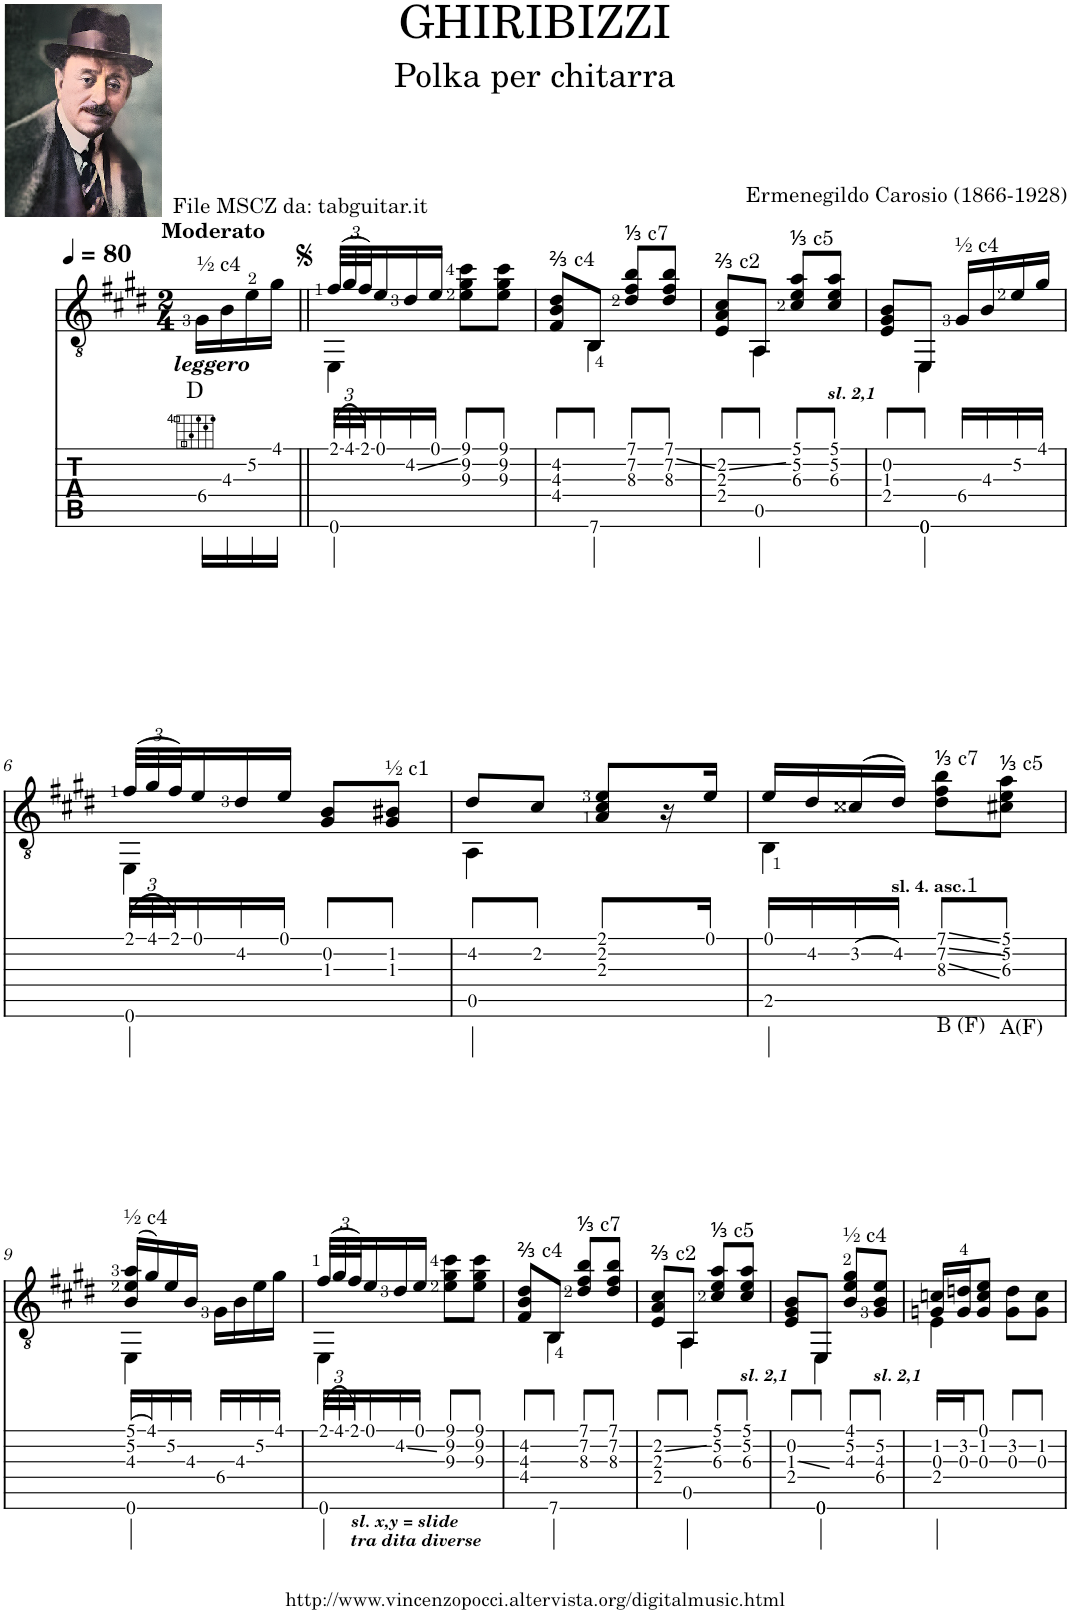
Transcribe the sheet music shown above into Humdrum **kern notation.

**kern	**harte	**kern
*part2	*part2	*part1
*staff2	*	*staff1
*I"Chitarra classica (Intavolatura)	*	*I"Classical Guitar
*stria6	*	*
*	*	*clefGv2
*k[f#c#g#d#]	*	*k[f#c#g#d#]
*M2/4	*	*M2/4
*MM80	*	*MM80
=1	=1	=1
!	!	!LO:TX:a:B:t=Moderato
!	!	!LO:TX:b:Bi:t=leggero
!	!	!LO:TX:a:t=½ c4
16G#\LL	D:maj	16G#\LL
16B\	.	16B\
16e\	.	16e\
16g#\JJ	.	16g#\JJ
=2||	=2||	=2||
*Xbrackettup	*	*Xbrackettup
*^	*	*^
(48f#/LLL	4EE\	.	(48f#/LLL	4EE\
48g#/	.	.	48g#/	.
48f#/J)	.	.	48f#/J)	.
16e/	.	.	16e/	.
16d#/	.	.	16d#/	.
16e/JJ	.	.	16e/JJ	.
8e/ 8g#/ 8cc#/L	4ryy	.	8e\ 8g#\ 8cc#\L	4ryy
8e/ 8g#/ 8cc#/J	.	.	8e\ 8g#\ 8cc#\J	.
=3	=3	=3	=3	=3
!	!	!	!LO:TX:a:t=⅔ c4	!
8F#/ 8B/ 8d#/L	8ryy	.	8F#/ 8B/ 8d#/L	8ryy
8BB/J	4BB\	.	8BB/J	4BB\
!	!	!	!LO:TX:a:t=⅓ c7	!
8d#/ 8f#/ 8b/L	.	.	8d#/ 8f#/ 8b/L	.
8d#/ 8f#/ 8b/J	8ryy	.	8d#/ 8f#/ 8b/J	8ryy
=4	=4	=4	=4	=4
!	!	!	!LO:TX:a:t=⅔ c2	!
8E/ 8A/ 8c#/L	8ryy	.	8E/ 8A/ 8c#/L	8ryy
8AA/J	4AA\	.	8AA/J	4AA\
!	!	!	!LO:TX:a:t=⅓ c5	!
8c#/ 8e/ 8a/L	.	.	8c#/ 8e/ 8a/L	.
!LO:TX:a:Bi:t=sl. 2,1	!	!	!	!
8c#/ 8e/ 8a/J	8ryy	.	8c#/ 8e/ 8a/J	8ryy
=5	=5	=5	=5	=5
8E/ 8G#/ 8B/L	8ryy	.	8E/ 8G#/ 8B/L	8ryy
8EE/J	4EE\	.	8EE/J	4EE\
!	!	!	!LO:TX:a:t=½ c4	!
16G#/LL	.	.	16G#/LL	.
16B/	.	.	16B/	.
16e/	8ryy	.	16e/	8ryy
16g#/JJ	.	.	16g#/JJ	.
!!LO:LB:g=z	!!
=6	=6	=6	=6	=6
(48f#/LLL	4EE\	.	(48f#/LLL	4EE\
48g#/	.	.	48g#/	.
48f#/J)	.	.	48f#/J)	.
16e/	.	.	16e/	.
16d#/	.	.	16d#/	.
16e/JJ	.	.	16e/JJ	.
8G#/ 8B/L	4ryy	.	8G#/ 8B/L	4ryy
!	!	!	!LO:TX:a:t=½ c1	!
8G#/ 8B#X/J	.	.	8G#/ 8B#X/J	.
=7	=7	=7	=7	=7
8d#/L	4AA\	.	8d#/L	4AA\
8c#/J	.	.	8c#/J	.
8A/ 8c#/ 8f#/L	4ryy	.	8A/ 8c#/ 8e/L	4ryy
16r	.	.	16r	.
16e/JJ	.	.	16e/JJ	.
=8	=8	=8	=8	=8
16e/LL	4BB\	.	16e/LL	4BB\
16d#/	.	.	16d#/	.
(16c##X/	.	.	(16c##X/	.
!LO:TX:a:B:t=sl. 4. asc.	!	!	!	!
!LO:TX:a:t=1	!	!	!	!
16d#/JJ)	.	.	16d#/JJ)	.
!	!	!	!LO:TX:a:t=⅓ c7	!
!LO:TX:b:t=B (F)	!	!	!	!
8d#/ 8f#/ 8b/L	4ryy	.	8d#\ 8f#\ 8b\L	4ryy
!	!	!	!LO:TX:a:t=⅓ c5	!
!LO:TX:b:t=A(F)	!	!	!	!
8c#X/ 8e/ 8a/J	.	.	8c#X\ 8e\ 8a\J	.
!!LO:LB:g=z	!!
=9	=9	=9	=9	=9
!	!	!	!LO:TX:a:t=½ c4	!
(16B/ 16e/ 16a/LL	4EE\	.	(16B/ 16e/ 16a/LL	4EE\
16g#/)	.	.	16g#/)	.
16e/	.	.	16e/	.
16B/JJ	.	.	16B/JJ	.
16G#/LL	4ryy	.	16G#\LL	4ryy
16B/	.	.	16B\	.
16e/	.	.	16e\	.
16g#/JJ	.	.	16g#\JJ	.
=10	=10	=10	=10	=10
(48f#/LLL	4EE\	.	(48f#/LLL	4EE\
48g#/	.	.	48g#/	.
!LO:TX:b:Bi:t=sl. x,y = slide	!	!	!	!
!LO:TX:b:t=tra dita diverse	!	!	!	!
48f#/J)	.	.	48f#/J)	.
16e/	.	.	16e/	.
16d#/	.	.	16d#/	.
16e/JJ	.	.	16e/JJ	.
8e/ 8g#/ 8cc#/L	4ryy	.	8e\ 8g#\ 8cc#\L	4ryy
8e/ 8g#/ 8cc#/J	.	.	8e\ 8g#\ 8cc#\J	.
=11	=11	=11	=11	=11
!	!	!	!LO:TX:a:t=⅔ c4	!
8F#/ 8B/ 8d#/L	8ryy	.	8F#/ 8B/ 8d#/L	8ryy
8BB/J	4BB\	.	8BB/J	4BB\
!	!	!	!LO:TX:a:t=⅓ c7	!
8d#/ 8f#/ 8b/L	.	.	8d#/ 8f#/ 8b/L	.
8d#/ 8f#/ 8b/J	8ryy	.	8d#/ 8f#/ 8b/J	8ryy
=12	=12	=12	=12	=12
!	!	!	!LO:TX:a:t=⅔ c2	!
8E/ 8A/ 8c#/L	8ryy	.	8E/ 8A/ 8c#/L	8ryy
8AA/J	4AA\	.	8AA/J	4AA\
!	!	!	!LO:TX:a:t=⅓ c5	!
8c#/ 8e/ 8a/L	.	.	8c#/ 8e/ 8a/L	.
!LO:TX:a:Bi:t=sl. 2,1	!	!	!	!
8c#/ 8e/ 8a/J	8ryy	.	8c#/ 8e/ 8a/J	8ryy
=13	=13	=13	=13	=13
8E/ 8G#/ 8B/L	8ryy	.	8E/ 8G#/ 8B/L	8ryy
8EE/J	4EE\	.	8EE/J	4EE\
!	!	!	!LO:TX:a:t=½ c4	!
8B/ 8e/ 8g#/L	.	.	8B/ 8e/ 8g#/L	.
!LO:TX:a:Bi:t=sl. 2,1	!	!	!	!
8G#/ 8B/ 8e/J	8ryy	.	8G#/ 8B/ 8e/J	8ryy
=14	=14	=14	=14	=14
16Gn/ 16cn/LL	4E\	.	16Gn/ 16cn/LL	4E\
16G/ 16dn/J	.	.	16G/ 16dn/J	.
8G/ 8c/ 8e/J	.	.	8G/ 8c/ 8e/J	.
8G/ 8d/L	4ryy	.	8G\ 8d\L	4ryy
8G/ 8c/J	.	.	8G\ 8c\J	.
*v	*v	*	*	*
*	*	*v	*v
=	=	=
*-	*-	*-
